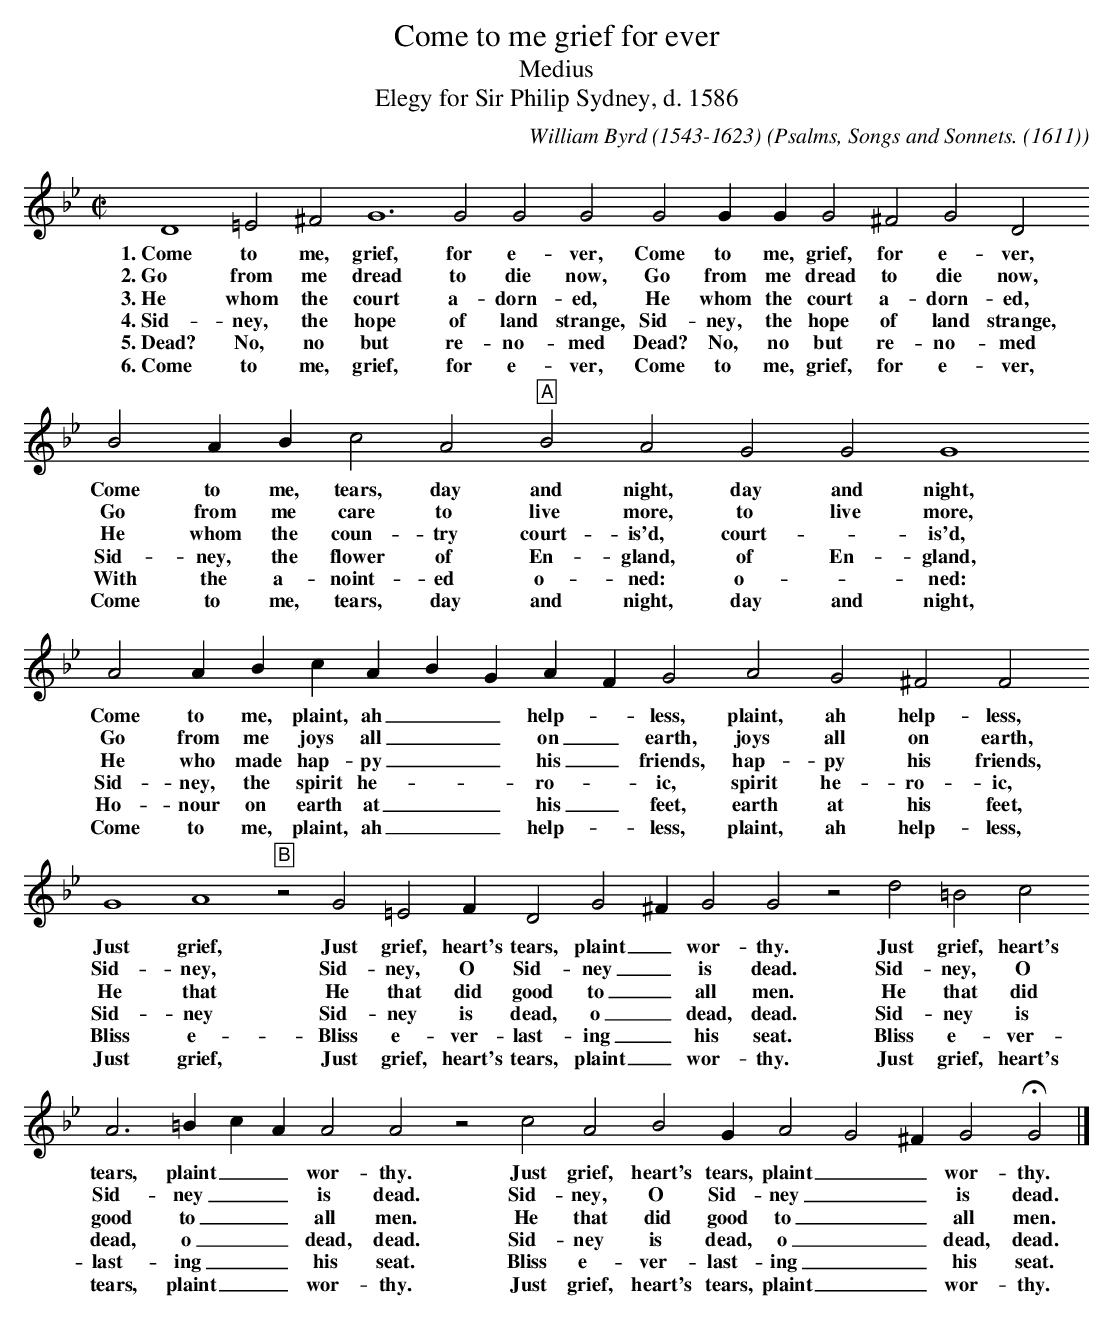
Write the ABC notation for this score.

X:1
T:Come to me grief for ever
T:Medius
T:Elegy for Sir Philip Sydney, d. 1586
O: Psalms, Songs and Sonnets. (1611)
C: William Byrd (1543-1623)
L:1/4
M:C|
K:G minor
D4 =E2 ^F2 G6 G2 G2 G2 G2 G G G2 ^F2 G2 D2
w:1.~Come to me, grief, for e- ver, Come to me, grief, for e- ver,
w:         2.~Go from me dread to die now, Go from me dread to die now,
w:         3.~He whom the court a- dorn- ed, He whom the court a- dorn- ed,
w:         4.~Sid- ney, the hope of land strange, Sid- ney, the hope of land strange,
w:         5.~Dead? No, no but re- no- med Dead? No, no but re- no- med
w:         6.~Come to me, grief, for e- ver, Come to me, grief, for e- ver,
B2 A B c2 A2 "A"B2 A2 G2 G2 G4
w:         Come to me, tears, day and night, day and night,
w:         Go from me care to live more, to live more,
w:         He whom the coun- try court- is'd, court- * is'd,
w:         Sid- ney, the flower of En- gland, of En- gland,
w:         With the a- noint- ed o- ned:  o- * ned:
w:         Come to me, tears, day and night, day and night,
A2 A B c A B G A F G2 A2 G2 ^F2 F2
w:         Come to me, plaint, ah _ _ help- * less, plaint, ah help- less,
w:         Go from me joys all _ _ on _ earth, joys all on earth,
w:         He who made hap- py _ _ his _ friends, hap- py his friends,
w:         Sid- ney, the spirit he- * _ ro- * ic, spirit he- ro- ic,
w:         Ho- nour on earth at _ _ his _ feet, earth at his feet,
w:         Come to me, plaint, ah _ _ help- * less, plaint, ah help- less,
G4 A4 "B"z2 G2 =E2 F       D2 G2 ^F G2 G2 z2 d2 =B2 c2 A3 =B c A A2 A2 z2 c2 A2 B2 G A2 G2 ^F G2 HG2 |]
w:  Just grief, Just grief, heart's tears, plaint _ wor- thy. Just grief, heart's tears, plaint _ _ wor- thy. Just grief, heart's tears, plaint _ _ wor- thy.
w: Sid- ney, Sid- ney, O Sid- ney _ is dead.  Sid- ney, O Sid- ney _ _ is dead. Sid- ney, O Sid- ney _ _ is dead.
w:He that He that did good to _ all men. He that did good to _ _ all men. He that did good to _ _ all men.
w:Sid- ney Sid- ney is dead, o _ dead, dead.  Sid- ney is dead, o _ _ dead, dead. Sid- ney is dead, o _ _ dead, dead.
w:Bliss e- Bliss e-  ver- last- ing _ his seat. Bliss e-  ver- last- ing _ _ his seat. Bliss e-  ver- last- ing _ _ his seat.
w:Just grief, Just grief, heart's tears, plaint _ wor- thy. Just grief, heart's tears, plaint _ _ wor- thy. Just grief, heart's tears, plaint _ _ wor- thy.
